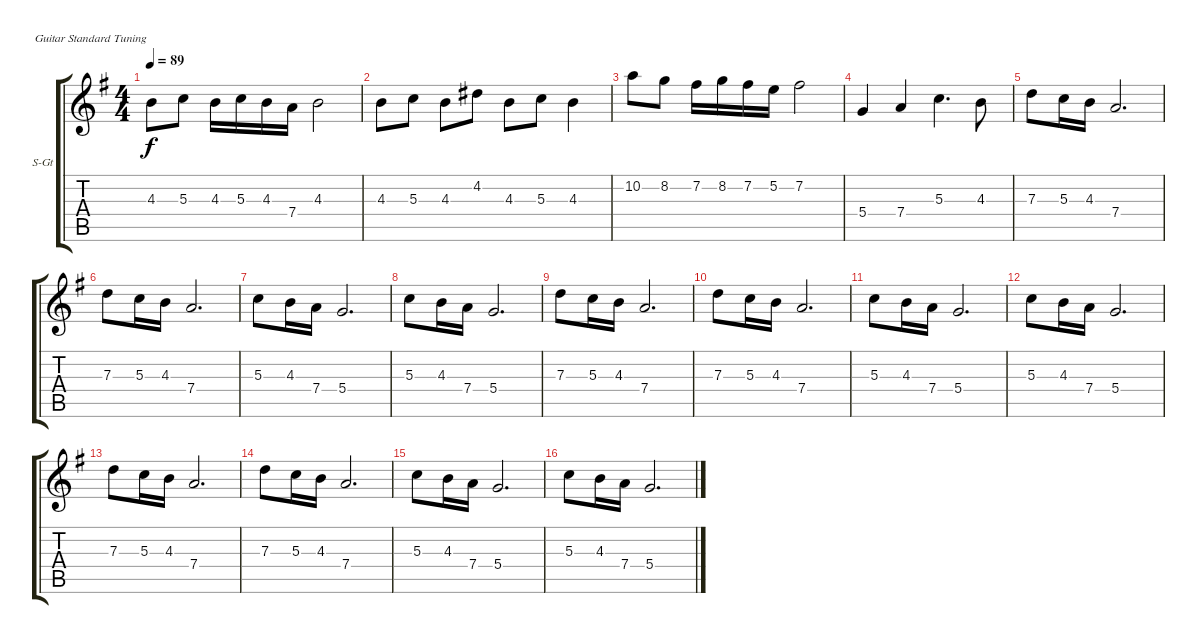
\bracketExtendMode groupsimilarinstruments
\firstSystemTrackNameOrientation horizontal
\otherSystemsTrackNameOrientation horizontal
\track ("Synth" "S-Gt") {instrument stringensemble2}
\staff {score tabs}
\tuning (E4 B3 G3 D3 A2 E2)
\displaytranspose 12
\ts (4 4)
\tempo 89
\clef g2
\scale
0.248876
\ks eminor
4.3.8{dy f} 5.3.8 4.3.16 5.3.16 4.3.16 7.4.16 4.3.2 |
\scale
0.398077 4.3.8 5.3.8 4.3.8 4.2.8 4.3.8 5.3.8 4.3.4 |
\scale
0.373077 10.2.8 8.2.8 7.2.16 8.2.16 7.2.16 5.2.16 7.2.2 |
\scale
0.228846 5.4.4 7.4.4 5.3.4{d} 4.3.8 |
\scale
0.333333 7.3.8 5.3.16 4.3.16 7.4.2{d} |
\scale
0.333333 7.3.8 5.3.16 4.3.16 7.4.2{d} |
\scale
0.333333 5.3.8 4.3.16 7.4.16 5.4.2{d} |
\scale
0.333333 5.3.8 4.3.16 7.4.16 5.4.2{d} |
\scale
0.333333 7.3.8 5.3.16 4.3.16 7.4.2{d} |
\scale
0.333333 7.3.8 5.3.16 4.3.16 7.4.2{d} |
\scale
0.333333 5.3.8 4.3.16 7.4.16 5.4.2{d} |
\scale
0.333333 5.3.8 4.3.16 7.4.16 5.4.2{d} |
\scale
0.333333 7.3.8 5.3.16 4.3.16 7.4.2{d} |
\scale
0.333333 7.3.8 5.3.16 4.3.16 7.4.2{d} |
\scale
0.333333 5.3.8 4.3.16 7.4.16 5.4.2{d} |
\scale
0.333333 5.3.8 4.3.16 7.4.16 5.4.2{d}
